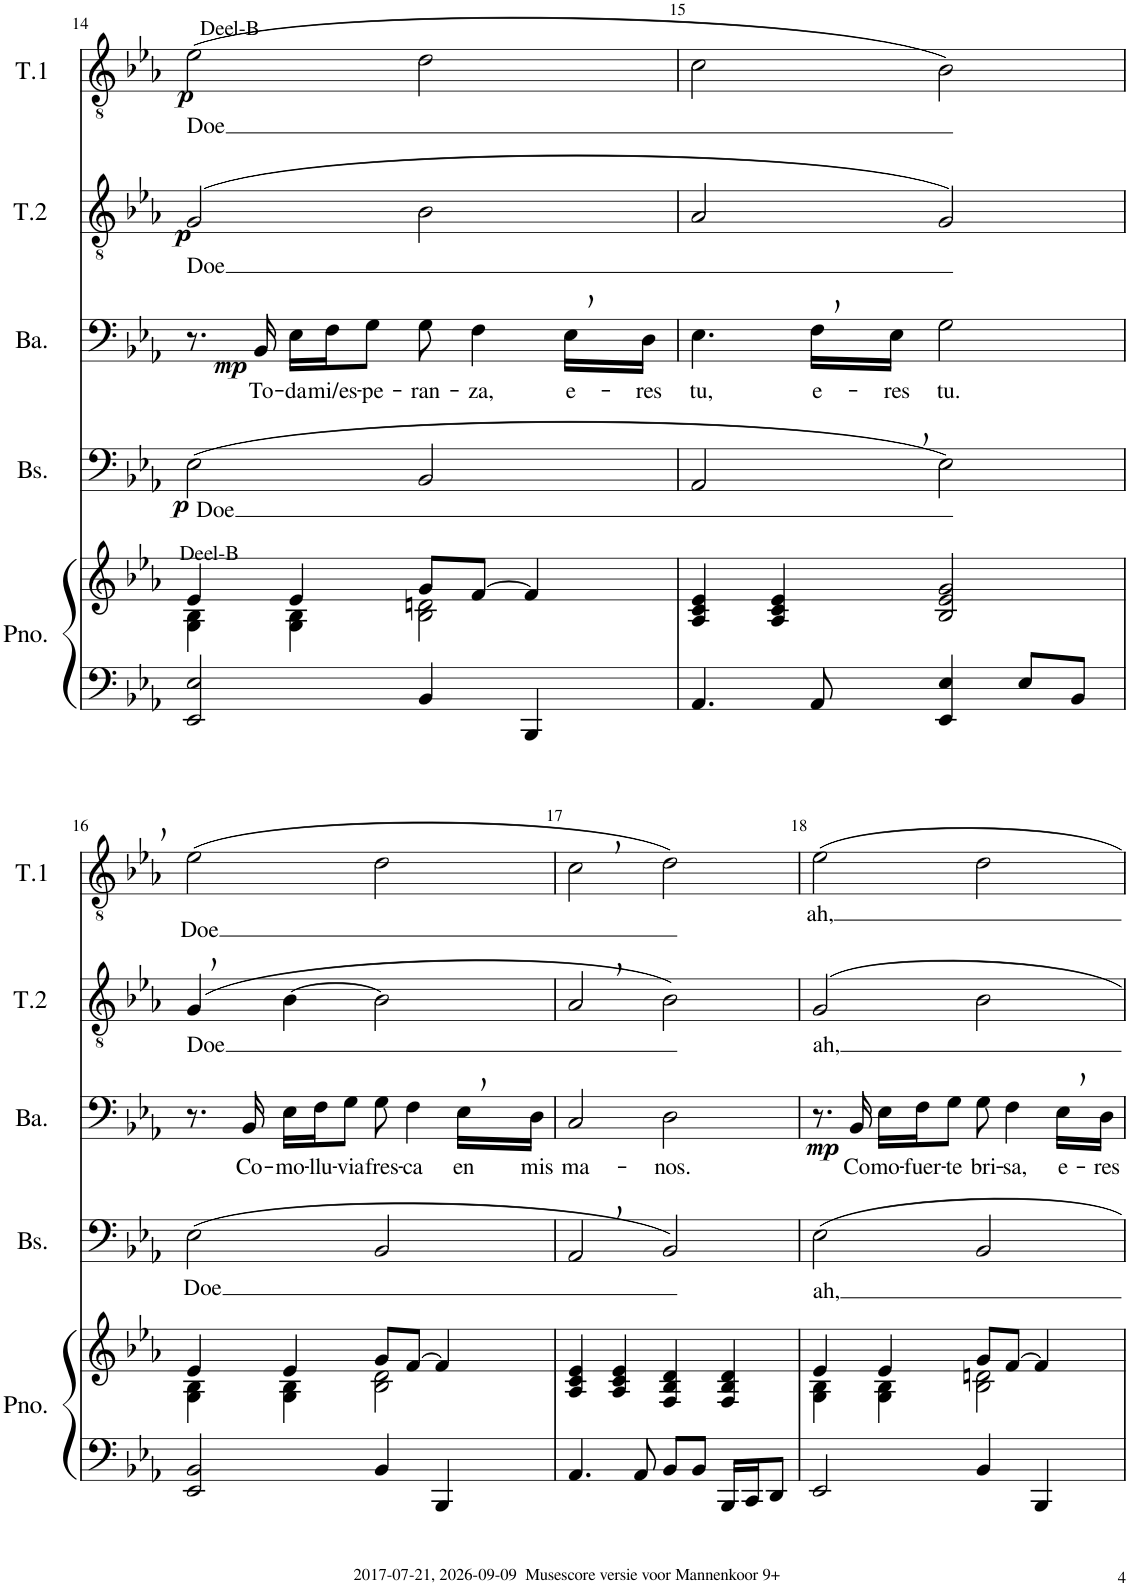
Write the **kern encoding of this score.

**kern	**kern	**kern	**text	**dynam	**kern	**text	**dynam	**kern	**text	**dynam	**kern	**text	**dynam
*part5	*part5	*part4	*part4	*part4	*part3	*part3	*part3	*part2	*part2	*part2	*part1	*part1	*part1
*staff6	*staff5	*staff4	*staff4	*staff4	*staff3	*staff3	*staff3	*staff2	*staff2	*staff2	*staff1	*staff1	*staff1
*I"Piano	*	*I"Bas	*	*	*I"Bariton	*	*	*I"Tenor 2	*	*	*I"Tenor 1	*	*
*I'Pno.	*	*I'Bs.	*	*	*I'Ba.	*	*	*I'T.2	*	*	*I'T.1	*	*
!!LO:PB:g=z
*clefF4	*clefG2	*clefF4	*	*	*clefF4	*	*	*clefGv2	*	*	*clefGv2	*	*
*k[b-e-a-]	*k[b-e-a-]	*k[b-e-a-]	*	*	*k[b-e-a-]	*	*	*k[b-e-a-]	*	*	*k[b-e-a-]	*	*
*M4/4	*M4/4	*M4/4	*	*	*M4/4	*	*	*M4/4	*	*	*M4/4	*	*
=14	=14	=14	=14	=14	=14	=14	=14	=14	=14	=14	=14	=14	=14
*	*^	*	*	*	*	*	*	*	*	*	*	*	*
!	!	!	!	!	!	!	!	!	!	!	!	!LO:TX:a:t=Deel-B	!	!
!	!LO:TX:a:t=Deel-B	!	!	!	!	!	!	!	!	!	!	!	!	!
!	!	!	!	!LO:LY:b	!LO:DY:b	!	!	!	!	!LO:LY:b	!LO:DY:b	!	!LO:LY:b	!LO:DY:b
2EE-/ 2E-/	4e-/	4G\ 4B-\	(2E-\	Doe	p	8.r	.	.	(2G/	Doe	p	(2e-\	Doe	p
!	!	!	!	!	!	!	!LO:LY:b	!LO:DY:b	!	!	!	!	!	!
.	.	.	.	.	.	16BB-/	To-	mp	.	.	.	.	.	.
!	!	!	!	!	!	!	!LO:LY:b	!	!	!	!	!	!	!
.	4e-/	4G\ 4B-\	.	.	.	16E-\LL	-da	.	.	.	.	.	.	.
!	!	!	!	!	!	!	!LO:LY:b	!	!	!	!	!	!	!
.	.	.	.	.	.	16F\J	mi/es-	.	.	.	.	.	.	.
!	!	!	!	!	!	!	!LO:LY:b	!	!	!	!	!	!	!
.	.	.	.	.	.	8G\J	-pe-	.	.	.	.	.	.	.
!	!	!	!	!	!	!	!LO:LY:b	!	!	!	!	!	!	!
4BB-/	8g/L	2B-\ 2dn\	2BB-/	.	.	8G\	-ran-	.	2B-\	.	.	2d\	.	.
!	!	!	!	!	!	!	!LO:LY:b	!	!	!	!	!	!	!
.	[8f/J	.	.	.	.	4F\	-za,	.	.	.	.	.	.	.
4BBB-/	4f/]	.	.	.	.	.	.	.	.	.	.	.	.	.
!	!	!	!	!	!	!	!LO:LY:b	!	!	!	!	!	!	!
.	.	.	.	.	.	16E-,\LL	e-	.	.	.	.	.	.	.
!	!	!	!	!	!	!	!LO:LY:b	!	!	!	!	!	!	!
.	.	.	.	.	.	16D\JJ	-res	.	.	.	.	.	.	.
*	*v	*v	*	*	*	*	*	*	*	*	*	*	*	*
=15	=15	=15	=15	=15	=15	=15	=15	=15	=15	=15	=15	=15	=15
!	!	!	!	!	!	!LO:LY:b	!	!	!	!	!	!	!
4.AA-/	4A-/ 4c/ 4e-/	2AA-,/	.	.	4.E-\	tu,	.	2A-/	.	.	2c\	.	.
.	4A-/ 4c/ 4e-/	.	.	.	.	.	.	.	.	.	.	.	.
!	!	!	!	!	!	!LO:LY:b	!	!	!	!	!	!	!
8AA-/	.	.	.	.	16F,\LL	e-	.	.	.	.	.	.	.
!	!	!	!	!	!	!LO:LY:b	!	!	!	!	!	!	!
.	.	.	.	.	16E-\JJ	-res	.	.	.	.	.	.	.
!	!	!	!	!	!	!LO:LY:b	!	!	!	!	!	!	!
4EE-/ 4E-/	2B-/ 2e-/ 2g/	2E-\)	.	.	2G\	tu.	.	2G/)	.	.	2B-\)	.	.
8E-/L	.	.	.	.	.	.	.	.	.	.	.	.	.
8BB-/J	.	.	.	.	.	.	.	.	.	.	.	.	.
!!LO:LB:g=z
=16	=16	=16	=16	=16	=16	=16	=16	=16	=16	=16	=16	=16	=16
*	*^	*	*	*	*	*	*	*	*	*	*	*	*
!	!	!	!	!LO:LY:b	!	!	!	!	!	!LO:LY:b	!	!	!LO:LY:b	!
2EE-/ 2BB-/	4e-/	4G\ 4B-\	(2E-\	Doe	.	8.r	.	.	(4G,/	Doe	.	(2e-,\	Doe	.
!	!	!	!	!	!	!	!LO:LY:b	!	!	!	!	!	!	!
.	.	.	.	.	.	16BB-/	Co-	.	.	.	.	.	.	.
!	!	!	!	!	!	!	!LO:LY:b	!	!	!	!	!	!	!
.	4e-/	4G\ 4B-\	.	.	.	16E-\LL	-mo-	.	[4B-\	.	.	.	.	.
!	!	!	!	!	!	!	!LO:LY:b	!	!	!	!	!	!	!
.	.	.	.	.	.	16F\J	-llu-	.	.	.	.	.	.	.
!	!	!	!	!	!	!	!LO:LY:b	!	!	!	!	!	!	!
.	.	.	.	.	.	8G\J	-via	.	.	.	.	.	.	.
!	!	!	!	!	!	!	!LO:LY:b	!	!	!	!	!	!	!
4BB-/	8g/L	2B-\ 2d\	2BB-/	.	.	8G\	fres-	.	2B-\]	.	.	2d\	.	.
!	!	!	!	!	!	!	!LO:LY:b	!	!	!	!	!	!	!
.	[8f/J	.	.	.	.	4F\	-ca	.	.	.	.	.	.	.
4BBB-/	4f/]	.	.	.	.	.	.	.	.	.	.	.	.	.
!	!	!	!	!	!	!	!LO:LY:b	!	!	!	!	!	!	!
.	.	.	.	.	.	16E-,\LL	en	.	.	.	.	.	.	.
!	!	!	!	!	!	!	!LO:LY:b	!	!	!	!	!	!	!
.	.	.	.	.	.	16D\JJ	mis	.	.	.	.	.	.	.
*	*v	*v	*	*	*	*	*	*	*	*	*	*	*	*
=17	=17	=17	=17	=17	=17	=17	=17	=17	=17	=17	=17	=17	=17
!	!	!	!	!	!	!LO:LY:b	!	!	!	!	!	!	!
4.AA-/	4A-/ 4c/ 4e-/	2AA-/	.	.	2C/	ma-	.	2A-/	.	.	2c\	.	.
.	4A-/ 4c/ 4e-/	.	.	.	.	.	.	.	.	.	.	.	.
8AA-/	.	.	.	.	.	.	.	.	.	.	.	.	.
!	!	!	!	!	!	!LO:LY:b	!	!	!	!	!	!	!
8BB-/L	4F/ 4B-/ 4d/	2BB-,/)	.	.	2D\	-nos.	.	2B-,\)	.	.	2d,\)	.	.
8BB-/J	.	.	.	.	.	.	.	.	.	.	.	.	.
16BBB-/LL	4F/ 4B-/ 4d/	.	.	.	.	.	.	.	.	.	.	.	.
16CC/J	.	.	.	.	.	.	.	.	.	.	.	.	.
8DD/J	.	.	.	.	.	.	.	.	.	.	.	.	.
=18	=18	=18	=18	=18	=18	=18	=18	=18	=18	=18	=18	=18	=18
*	*^	*	*	*	*	*	*	*	*	*	*	*	*
!	!	!	!	!LO:LY:b	!	!	!	!LO:DY:b	!	!LO:LY:b	!	!	!LO:LY:b	!
2EE-/	4e-/	4G\ 4B-\	2E-\	ah,	.	8.r	.	mp	2G/	ah,	.	2e-\	ah,	.
!	!	!	!	!	!	!	!LO:LY:b	!	!	!	!	!	!	!
.	.	.	.	.	.	16BB-/	Co	.	.	.	.	.	.	.
!	!	!	!	!	!	!	!LO:LY:b	!	!	!	!	!	!	!
.	4e-/	4G\ 4B-\	.	.	.	16E-\LL	mo-	.	.	.	.	.	.	.
!	!	!	!	!	!	!	!LO:LY:b	!	!	!	!	!	!	!
.	.	.	.	.	.	16F\J	-fuer-	.	.	.	.	.	.	.
!	!	!	!	!	!	!	!LO:LY:b	!	!	!	!	!	!	!
.	.	.	.	.	.	8G\J	-te	.	.	.	.	.	.	.
!	!	!	!	!	!	!	!LO:LY:b	!	!	!	!	!	!	!
4BB-/	8g/L	2B-\ 2dn\	2BB-/	.	.	8G\	bri-	.	2B-\	.	.	2d\	.	.
!	!	!	!	!	!	!	!LO:LY:b	!	!	!	!	!	!	!
.	[8f/J	.	.	.	.	4F\	-sa,	.	.	.	.	.	.	.
4BBB-/	4f/]	.	.	.	.	.	.	.	.	.	.	.	.	.
!	!	!	!	!	!	!	!LO:LY:b	!	!	!	!	!	!	!
.	.	.	.	.	.	16E-,\LL	e-	.	.	.	.	.	.	.
!	!	!	!	!	!	!	!LO:LY:b	!	!	!	!	!	!	!
.	.	.	.	.	.	16D\JJ	-res	.	.	.	.	.	.	.
*	*v	*v	*	*	*	*	*	*	*	*	*	*	*	*
=	=	=	=	=	=	=	=	=	=	=	=	=	=
*-	*-	*-	*-	*-	*-	*-	*-	*-	*-	*-	*-	*-	*-
